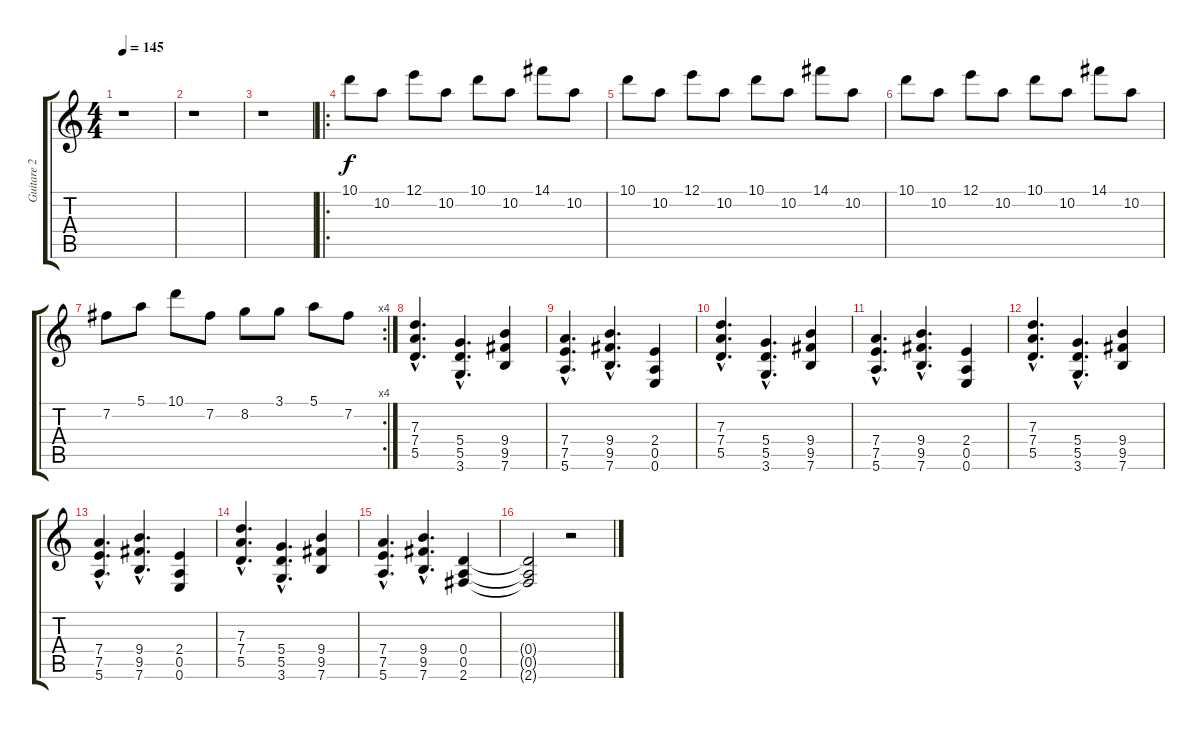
\track ("Guitare 2" "Guitare 2") {instrument overdrivenguitar}
\staff {score tabs}
\tuning (E4 B3 G3 D3 A2 E2) {hide}
\ts (4 4)
\tempo 145
\clef g2
\ks c
r.1{dy f} |
r.1 |
r.1 |
\ro
10.1.8 10.2.8 12.1.8 10.2.8 10.1.8 10.2.8 14.1.8 10.2.8 |
10.1.8 10.2.8 12.1.8 10.2.8 10.1.8 10.2.8 14.1.8 10.2.8 |
10.1.8 10.2.8 12.1.8 10.2.8 10.1.8 10.2.8 14.1.8 10.2.8 |
\rc 4
7.2.8 5.1.8 10.1.8 7.2.8 8.2.8 3.1.8 5.1.8 7.2.8 |
(7.3{hac} 7.4{hac} 5.5{hac}).4{d} (5.4{hac} 5.5{hac} 3.6{hac}).4{d} (9.4 9.5 7.6).4 |
(7.4{hac} 7.5{hac} 5.6{hac}).4{d} (9.4{hac} 9.5{hac} 7.6{hac}).4{d} (2.4 0.5 0.6).4 |
(7.3{hac} 7.4{hac} 5.5{hac}).4{d} (5.4{hac} 5.5{hac} 3.6{hac}).4{d} (9.4 9.5 7.6).4 |
(7.4{hac} 7.5{hac} 5.6{hac}).4{d} (9.4{hac} 9.5{hac} 7.6{hac}).4{d} (2.4 0.5 0.6).4 |
(7.3{hac} 7.4{hac} 5.5{hac}).4{d} (5.4{hac} 5.5{hac} 3.6{hac}).4{d} (9.4 9.5 7.6).4 |
(7.4{hac} 7.5{hac} 5.6{hac}).4{d} (9.4{hac} 9.5{hac} 7.6{hac}).4{d} (2.4 0.5 0.6).4 |
(7.3{hac} 7.4{hac} 5.5{hac}).4{d} (5.4{hac} 5.5{hac} 3.6{hac}).4{d} (9.4 9.5 7.6).4 |
(7.4{hac} 7.5{hac} 5.6{hac}).4{d} (9.4{hac} 9.5{hac} 7.6{hac}).4{d} (0.4 0.5 2.6).4 |
(0.4{t} 0.5{t} 2.6{t}).2 r.2
